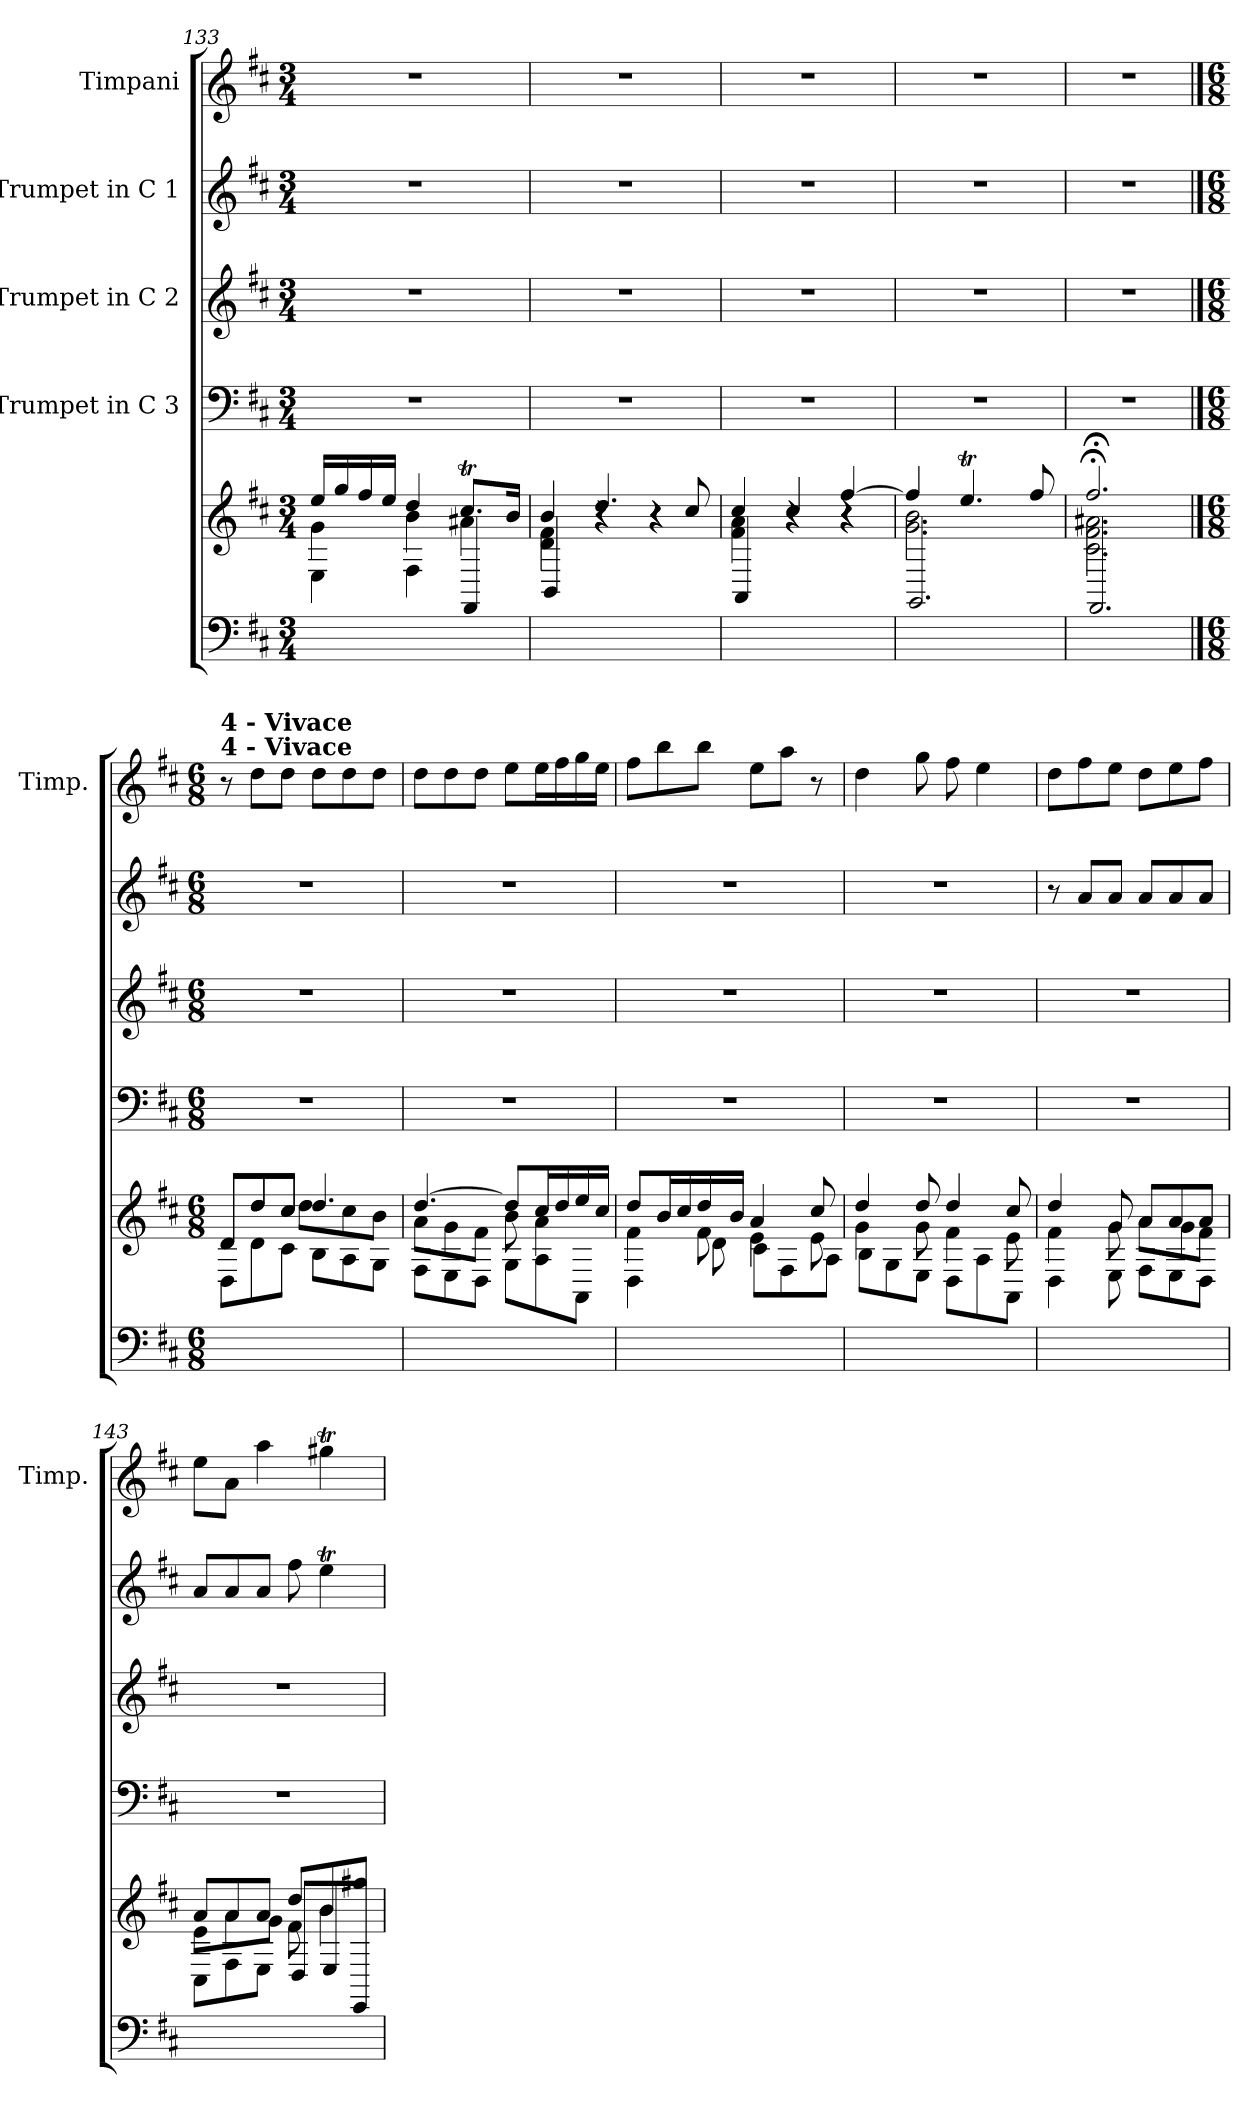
**kern	**kern	**kern	**kern	**kern	**kern
*part5	*part5	*part4	*part3	*part2	*part1
*staff6	*staff5	*staff4	*staff3	*staff2	*staff1
*	*	*I"Trumpet in C 3	*I"Trumpet in C 2	*I"Trumpet in C 1	*I"Timpani
*	*	*	*	*	*I'Timp.
*clefF4	*clefG2	*clefF4	*clefG2	*clefG2	*clefG2
*k[f#c#]	*k[f#c#]	*k[f#c#]	*k[f#c#]	*k[f#c#]	*k[f#c#]
*	*D:	*D:	*D:	*D:	*D:
*M3/4	*M3/4	*M3/4	*M3/4	*M3/4	*M3/4
=133	=133	=133	=133	=133	=133
*	*^	*	*	*	*
*	*	*^	*	*	*	*
2.ryy	16ee/LL	4g\	4E\	2.r	2.r	2.r	2.r
.	16gg/	.	.	.	.	.	.
.	16ff#/	.	.	.	.	.	.
.	16ee/JJ	.	.	.	.	.	.
.	4dd/	4b\	4F#\	.	.	.	.
.	8.cc#t/L	4a#X\	4FF#/	.	.	.	.
.	16b/Jk	.	.	.	.	.	.
=134	=134	=134	=134	=134	=134	=134	=134
2.ryy	4b/	4d\ 4f#\	4BB/	2.r	2.r	2.r	2.r
.	4.dd/	4r	4r	.	.	.	.
.	.	4r	4r	.	.	.	.
.	8cc#/	.	.	.	.	.	.
=135	=135	=135	=135	=135	=135	=135	=135
2.ryy	4cc#/	4f#\ 4a\	4AA/	2.r	2.r	2.r	2.r
.	4cc#/	4r	4r	.	.	.	.
.	[4ff#/	4r	4r	.	.	.	.
=136	=136	=136	=136	=136	=136	=136	=136
2.ryy	4ff#/]	2.g\ 2.b\	2.GG/	2.r	2.r	2.r	2.r
.	4.eeT/	.	.	.	.	.	.
.	8ff#/	.	.	.	.	.	.
=137	=137	=137	=137	=137	=137	=137	=137
2.ryy	2.ff#;</	2.c#\ 2.f#\ 2.a#X\	2.FF#;</	2.r	2.r	2.r	2.r
==138	==138	==138	==138	==138	==138	==138	==138
*M6/8	*M6/8	*	*	*M6/8	*M6/8	*M6/8	*M6/8
!	!	!	!	!	!	!	!LO:TX:a:B:t=4 - Vivace
!	!	!	!	!	!	!	!LO:TX:a:B:t=4 - Vivace
2.ryy	8d/L	8d/L	8D\L	2.r	2.r	2.r	8r
.	8dd/	8dd/	8d\	.	.	.	8dd\L
.	8cc#/J	8cc#/J	8c#\J	.	.	.	8dd\J
.	4.dd/	8dd\L	8B\L	.	.	.	8dd\L
.	.	8cc#\	8A\	.	.	.	8dd\
.	.	8b\J	8G\J	.	.	.	8dd\J
!!LO:LB:g=z
=139	=139	=139	=139	=139	=139	=139	=139
2.ryy	[4.dd/	8a\L	8F#\L	2.r	2.r	2.r	8dd\L
.	.	8g\	8E\	.	.	.	8dd\
.	.	8f#\J	8D\J	.	.	.	8dd\J
.	8dd/L]	8b\	8G\L	.	.	.	8ee\L
.	16cc#/L	4a\	8A\	.	.	.	16ee\L
.	16dd/	.	.	.	.	.	16ff#\
.	16ee/	.	8AA\J	.	.	.	16gg\
.	16cc#/JJ	.	.	.	.	.	16ee\JJ
=140	=140	=140	=140	=140	=140	=140	=140
2.ryy	8dd/L	4f#\	4D\	2.r	2.r	2.r	8ff#\L
.	16b/L	.	.	.	.	.	8bb\
.	16cc#/	.	.	.	.	.	.
.	16dd/	8f#\	8d\	.	.	.	8bb\J
.	16b/JJ	.	.	.	.	.	.
.	4a/	4e\	8c#\L	.	.	.	8ee\L
.	.	.	8F#\	.	.	.	8aa\J
.	8cc#/	8e\	8A\J	.	.	.	8r
=141	=141	=141	=141	=141	=141	=141	=141
2.ryy	4dd/	4g\	8B\L	2.r	2.r	2.r	4dd\
.	.	.	8G\	.	.	.	.
.	8dd/	8g\	8E\J	.	.	.	8gg\
.	4dd/	4f#\	8D\L	.	.	.	8ff#\
.	.	.	8A\	.	.	.	4ee\
.	8cc#/	8e\	8AA\J	.	.	.	.
=142	=142	=142	=142	=142	=142	=142	=142
2.ryy	4dd/	4f#\	4D\	2.r	2.r	8r	8dd\L
.	.	.	.	.	.	8a/L	8ff#\
.	8g/	8g\	8E\	.	.	8a/J	8ee\J
.	8a/L	8a\L	8F#\L	.	.	8a/L	8dd\L
.	8a/	8g\	8E\	.	.	8a/	8ee\
.	8a/J	8f#\J	8D\J	.	.	8a/J	8ff#\J
=143	=143	=143	=143	=143	=143	=143	=143
2.ryy	8a/L	8e\L	8C#\L	2.r	2.r	8a/L	8ee\L
.	8a/	8a\	8F#\	.	.	8a/	8a\J
.	8a/J	8g\J	8E\J	.	.	8a/J	4aa\
.	8dd/L	8f#\	8D/L	.	.	8ff#\	.
.	8b/	4b\	8E/	.	.	4eeT\	4gg#Xt\
.	8gg#X/J	.	8EE/J	.	.	.	.
*	*v	*v	*v	*	*	*	*
=	=	=	=	=	=
*-	*-	*-	*-	*-	*-
